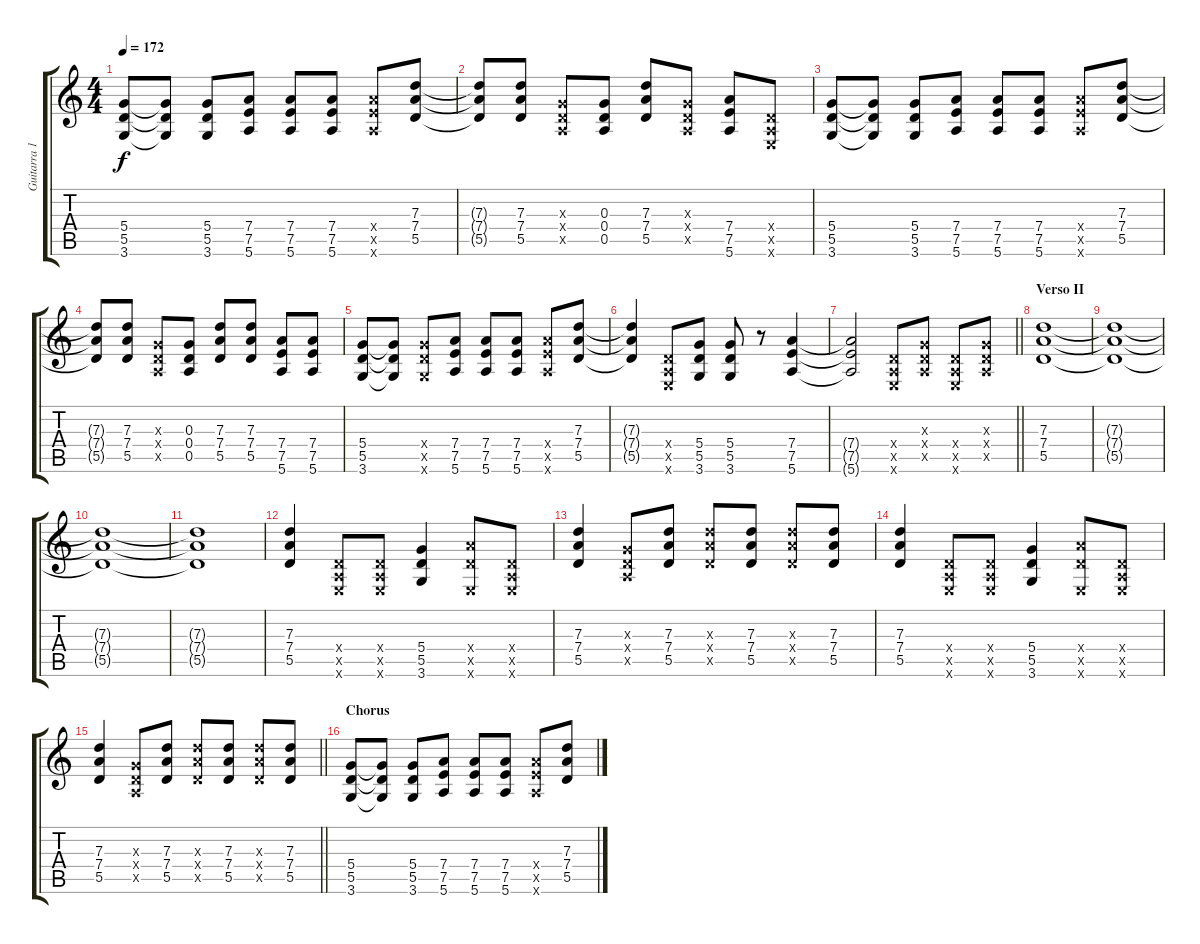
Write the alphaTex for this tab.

\track ("Guitarra 1 - Mathias" "Guitarra 1") {instrument distortionguitar}
\staff {score tabs}
\tuning (E4 B3 G3 D3 A2 E2) {hide}
\ts (4 4)
\tempo 172
\clef g2
\ks c
(5.4 5.5 3.6).8{dy f} (5.4{t} 5.5{t} 3.6{t}).8 (5.4 5.5 3.6).8 (7.4 7.5 5.6).8 (7.4 7.5 5.6).8 (7.4 7.5 5.6).8 (7.4{x} 7.5{x} 5.6{x}).8 (7.3 7.4 5.5).8 |
(7.3{t} 7.4{t} 5.5{t}).8 (7.3 7.4 5.5).8 (0.3{x} 0.4{x} 0.5{x}).8 (0.3 0.4 0.5).8 (7.3 7.4 5.5).8 (0.3{x} 0.4{x} 0.5{x}).8 (7.4 7.5 5.6).8 (0.4{x} 0.5{x} 0.6{x}).8 |
(5.4 5.5 3.6).8 (5.4{t} 5.5{t} 3.6{t}).8 (5.4 5.5 3.6).8 (7.4 7.5 5.6).8 (7.4 7.5 5.6).8 (7.4 7.5 5.6).8 (7.4{x} 7.5{x} 5.6{x}).8 (7.3 7.4 5.5).8 |
(7.3{t} 7.4{t} 5.5{t}).8 (7.3 7.4 5.5).8 (0.3{x} 0.4{x} 0.5{x}).8 (0.3 0.4 0.5).8 (7.3 7.4 5.5).8 (7.3 7.4 5.5).8 (7.4 7.5 5.6).8 (7.4 7.5 5.6).8 |
(5.4 5.5 3.6).8 (5.4{t} 5.5{t} 3.6{t}).8 (5.4{x} 5.5{x} 3.6{x}).8 (7.4 7.5 5.6).8 (7.4 7.5 5.6).8 (7.4 7.5 5.6).8 (7.4{x} 7.5{x} 5.6{x}).8 (7.3 7.4 5.5).8 |
(7.3{t} 7.4{t} 5.5{t}).4 (0.4{x} 0.5{x} 0.6{x}).8 (5.4 5.5 3.6).8 (5.4 5.5 3.6).8 r.8 (7.4 7.5 5.6).4 |
\barLineRight lightlight
(7.4{t} 7.5{t} 5.6{t}).2 (0.4{x} 0.5{x} 0.6{x}).8 (0.3{x} 0.4{x} 0.5{x}).8 (0.4{x} 0.5{x} 0.6{x}).8 (0.3{x} 0.4{x} 0.5{x}).8 |
\section ("" "Verso II")
(7.3 7.4 5.5).1 |
(7.3{t} 7.4{t} 5.5{t}).1 |
(7.3{t} 7.4{t} 5.5{t}).1 |
(7.3{t} 7.4{t} 5.5{t}).1 |
(7.3 7.4 5.5).4 (0.4{x} 0.5{x} 0.6{x}).8 (0.4{x} 0.5{x} 0.6{x}).8 (5.4 5.5 3.6).4 (7.4{x} 5.5{x} 0.6{x}).8 (0.4{x} 0.5{x} 0.6{x}).8 |
(7.3 7.4 5.5).4 (0.3{x} 0.4{x} 0.5{x}).8 (7.3 7.4 5.5).8 (7.3{x} 7.4{x} 5.5{x}).8 (7.3 7.4 5.5).8 (7.3{x} 7.4{x} 5.5{x}).8 (7.3 7.4 5.5).8 |
(7.3 7.4 5.5).4 (0.4{x} 0.5{x} 0.6{x}).8 (0.4{x} 0.5{x} 0.6{x}).8 (5.4 5.5 3.6).4 (7.4{x} 5.5{x} 0.6{x}).8 (0.4{x} 0.5{x} 0.6{x}).8 |
\barLineRight lightlight
(7.3 7.4 5.5).4 (0.3{x} 0.4{x} 0.5{x}).8 (7.3 7.4 5.5).8 (7.3{x} 7.4{x} 5.5{x}).8 (7.3 7.4 5.5).8 (7.3{x} 7.4{x} 5.5{x}).8 (7.3 7.4 5.5).8 |
\section ("" "Chorus")
(5.4 5.5 3.6).8 (5.4{t} 5.5{t} 3.6{t}).8 (5.4 5.5 3.6).8 (7.4 7.5 5.6).8 (7.4 7.5 5.6).8 (7.4 7.5 5.6).8 (7.4{x} 7.5{x} 5.6{x}).8 (7.3 7.4 5.5).8
